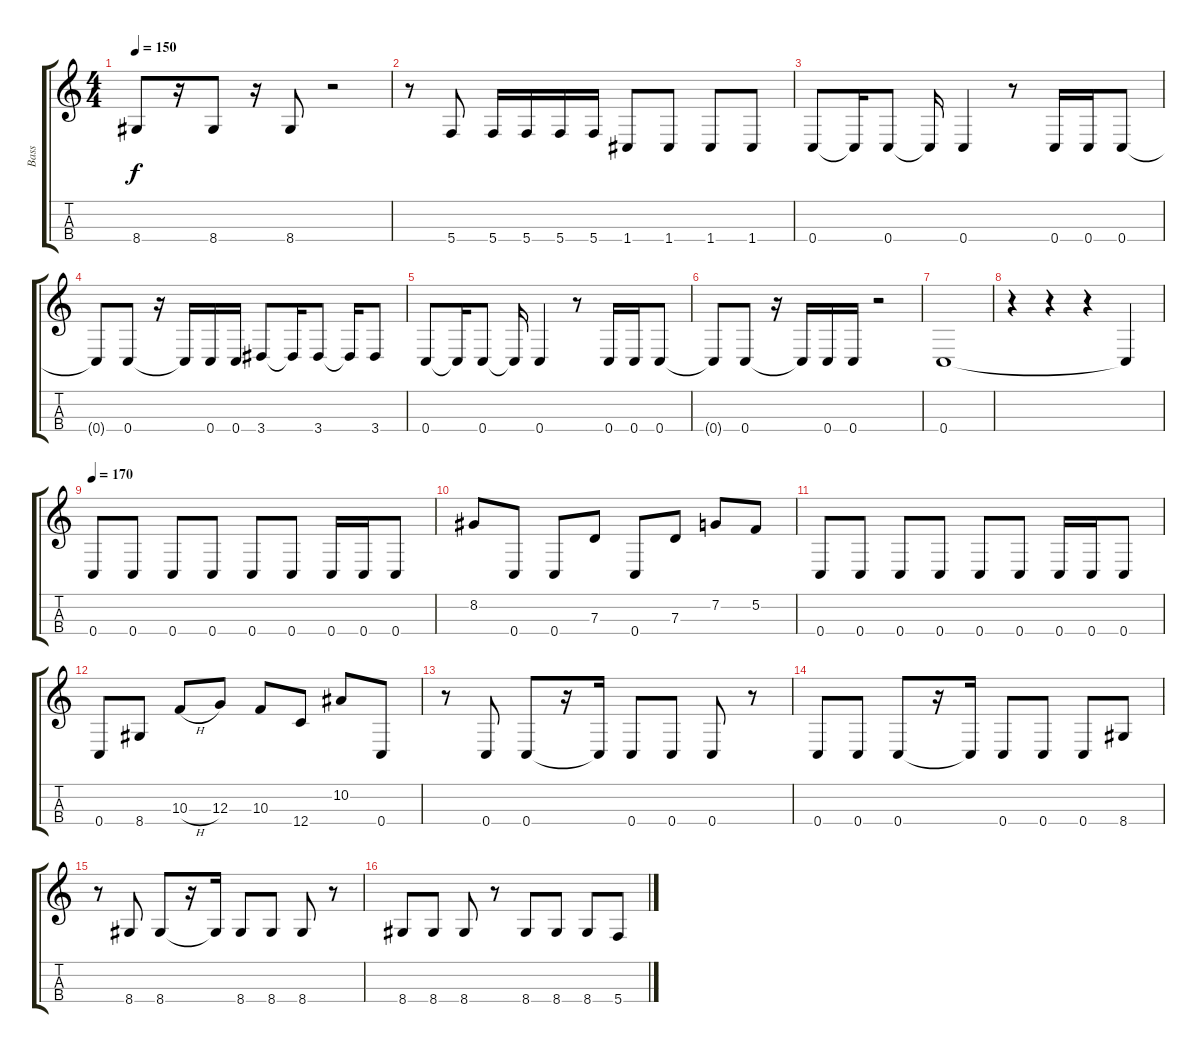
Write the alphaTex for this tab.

\track ("Bass" "Bass") {instrument electricbasspick}
\staff {score tabs}
\tuning (F3 C3 G2 C2) {hide}
\ts (4 4)
\tempo 150
\clef g2
\ks c
8.4.8{dy f} r.16 8.4.8 r.16 8.4.8 r.2 |
r.8 5.4.8 5.4.16 5.4.16 5.4.16 5.4.16 1.4.8 1.4.8 1.4.8 1.4.8 |
0.4.8 0.4{t}.16 0.4.8 0.4{t}.16 0.4.4 r.8 0.4.16 0.4.16 0.4.8 |
0.4{t}.8 0.4.8 r.16 0.4{t}.16 0.4.16 0.4.16 3.4.8 3.4{t}.16 3.4.8 3.4{t}.16 3.4.8 |
0.4.8 0.4{t}.16 0.4.8 0.4{t}.16 0.4.4 r.8 0.4.16 0.4.16 0.4.8 |
0.4{t}.8 0.4.8 r.16 0.4{t}.16 0.4.16 0.4.16 r.2 |
0.4.1 |
r.4 r.4 r.4 0.4{t}.4 |
\tempo 170
0.4.8 0.4.8 0.4.8 0.4.8 0.4.8 0.4.8 0.4.16 0.4.16 0.4.8 |
8.2.8 0.4.8 0.4.8 7.3.8 0.4.8 7.3.8 7.2.8 5.2.8 |
0.4.8 0.4.8 0.4.8 0.4.8 0.4.8 0.4.8 0.4.16 0.4.16 0.4.8 |
0.4.8 8.4.8 10.3{h}.8 12.3.8 10.3.8 12.4.8 10.2.8 0.4.8 |
r.8 0.4.8 0.4.8 r.16 0.4{t}.16 0.4.8 0.4.8 0.4.8 r.8 |
0.4.8 0.4.8 0.4.8 r.16 0.4{t}.16 0.4.8 0.4.8 0.4.8 8.4.8 |
r.8 8.4.8 8.4.8 r.16 8.4{t}.16 8.4.8 8.4.8 8.4.8 r.8 |
8.4.8 8.4.8 8.4.8 r.8 8.4.8 8.4.8 8.4.8 5.4.8
